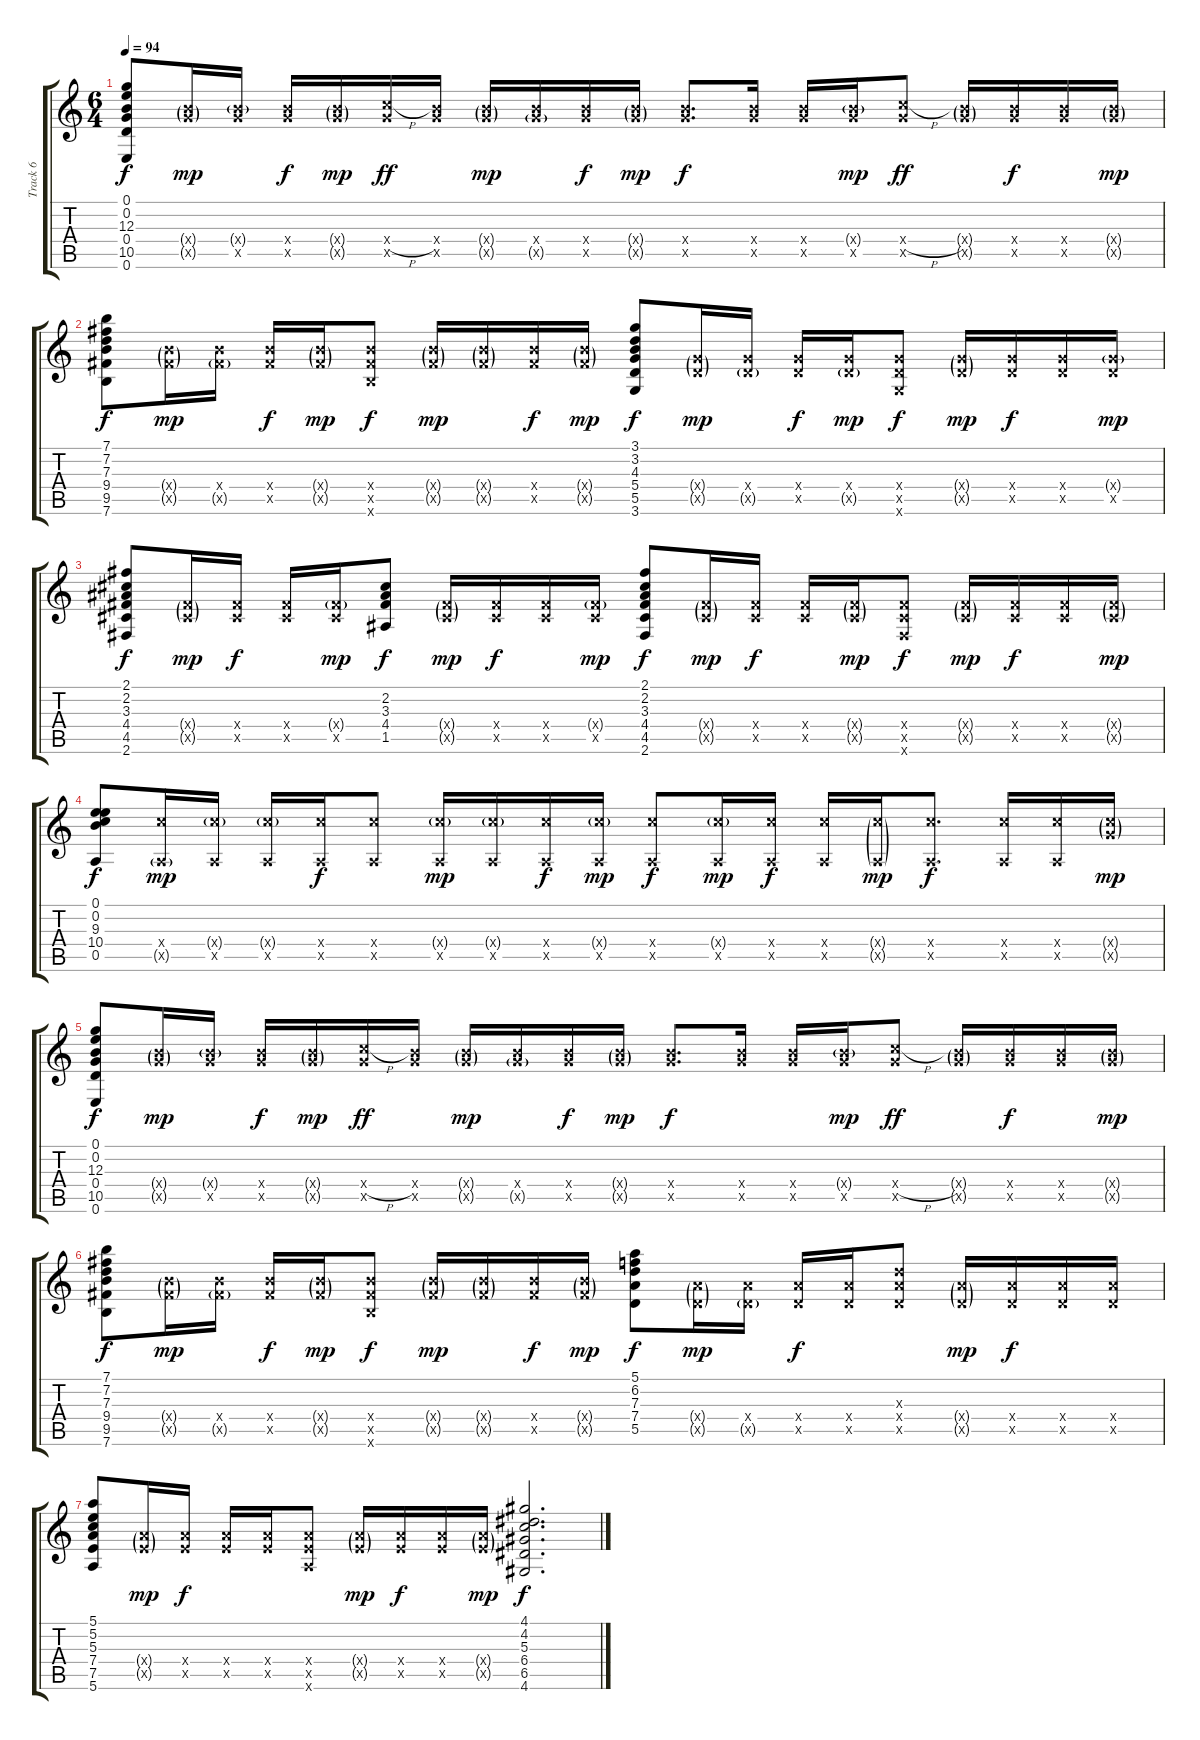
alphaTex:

\track ("Track 6" "Track 6") {instrument acousticguitarsteel}
\staff {score tabs}
\tuning (E4 B3 G3 D3 A2 E2) {hide}
\ts (6 4)
\tempo 94
\clef g2
\ks c
(0.1 0.2 12.3 0.4 10.5 0.6).8{dy f} (9.4{g x} 10.5{g x}).16{dy mp} (9.4{g x} 10.5{x}).16 (9.4{x} 10.5{x}).16{dy f} (9.4{g x} 10.5{g x}).16{dy mp} (10.4{h x} 10.5{x}).16{dy ff} (9.4{x} 10.5{x}).16 (9.4{g x} 10.5{g x}).16{dy mp} (9.4{x} 10.5{g x}).16 (9.4{x} 10.5{x}).16{dy f} (9.4{g x} 10.5{g x}).16{dy mp} (9.4{x} 10.5{x}).8{d dy f} (9.4{x} 10.5{x}).16 (9.4{x} 10.5{x}).16 (9.4{g x} 10.5{x}).16{dy mp} (10.4{h x} 10.5{x}).8{dy ff} (9.4{g x} 10.5{g x}).16 (9.4{x} 10.5{x}).16{dy f} (9.4{x} 10.5{x}).16 (9.4{g x} 10.5{g x}).16{dy mp} |
(7.1 7.2 7.3 9.4 9.5 7.6).8{dy f} (9.4{g x} 9.5{g x}).16{dy mp} (9.4{x} 9.5{g x}).16 (9.4{x} 9.5{x}).16{dy f} (9.4{g x} 9.5{g x}).16{dy mp} (9.4{x} 9.5{x} 7.6{x}).8{dy f} (9.4{g x} 9.5{g x}).16{dy mp} (9.4{g x} 9.5{g x}).16 (9.4{x} 9.5{x}).16{dy f} (9.4{g x} 9.5{g x}).16{dy mp} (3.1 3.2 4.3 5.4 5.5 3.6).8{dy f} (5.4{g x} 5.5{g x}).16{dy mp} (5.4{x} 5.5{g x}).16 (5.4{x} 5.5{x}).16{dy f} (5.4{x} 5.5{g x}).16{dy mp} (5.4{x} 5.5{x} 3.6{x}).8{dy f} (5.4{g x} 5.5{g x}).16{dy mp} (5.4{x} 5.5{x}).16{dy f} (5.4{x} 5.5{x}).16 (5.4{g x} 5.5{x}).16{dy mp} |
(2.1 2.2 3.3 4.4 4.5 2.6).8{dy f} (4.4{g x} 4.5{g x}).16{dy mp} (4.4{x} 4.5{x}).16{dy f} (4.4{x} 4.5{x}).16 (4.4{g x} 4.5{x}).16{dy mp} (2.2 3.3 4.4 1.5).8{dy f} (4.4{g x} 4.5{g x}).16{dy mp} (4.4{x} 4.5{x}).16{dy f} (4.4{x} 4.5{x}).16 (4.4{g x} 4.5{x}).16{dy mp} (2.1 2.2 3.3 4.4 4.5 2.6).8{dy f} (4.4{g x} 4.5{g x}).16{dy mp} (4.4{x} 4.5{x}).16{dy f} (4.4{x} 4.5{x}).16 (4.4{g x} 4.5{g x}).16{dy mp} (4.4{x} 4.5{x} 2.6{x}).8{dy f} (4.4{g x} 4.5{g x}).16{dy mp} (4.4{x} 4.5{x}).16{dy f} (4.4{x} 4.5{x}).16 (4.4{g x} 4.5{g x}).16{dy mp} |
(0.1 0.2 9.3 10.4 0.5).8{dy f} (10.4{x} 0.5{g x}).16{dy mp} (10.4{g x} 0.5{x}).16 (10.4{g x} 0.5{x}).16 (10.4{x} 0.5{x}).16{dy f} (10.4{x} 0.5{x}).8 (10.4{g x} 0.5{x}).16{dy mp} (10.4{g x} 0.5{x}).16 (10.4{x} 0.5{x}).16{dy f} (10.4{g x} 0.5{x}).16{dy mp} (10.4{x} 0.5{x}).8{dy f} (10.4{g x} 0.5{x}).16{dy mp} (10.4{x} 0.5{x}).16{dy f} (10.4{x} 0.5{x}).16 (10.4{g x} 0.5{g x}).16{dy mp} (10.4{x} 0.5{x}).8{d dy f} (10.4{x} 0.5{x}).16 (10.4{x} 0.5{x}).16 (10.4{g x} 10.5{g x}).16{dy mp} |
(0.1 0.2 12.3 0.4 10.5 0.6).8{dy f} (9.4{g x} 10.5{g x}).16{dy mp} (9.4{g x} 10.5{x}).16 (9.4{x} 10.5{x}).16{dy f} (9.4{g x} 10.5{g x}).16{dy mp} (10.4{h x} 10.5{x}).16{dy ff} (9.4{x} 10.5{x}).16 (9.4{g x} 10.5{g x}).16{dy mp} (9.4{x} 10.5{g x}).16 (9.4{x} 10.5{x}).16{dy f} (9.4{g x} 10.5{g x}).16{dy mp} (9.4{x} 10.5{x}).8{d dy f} (9.4{x} 10.5{x}).16 (9.4{x} 10.5{x}).16 (9.4{g x} 10.5{x}).16{dy mp} (10.4{h x} 10.5{x}).8{dy ff} (9.4{g x} 10.5{g x}).16 (9.4{x} 10.5{x}).16{dy f} (9.4{x} 10.5{x}).16 (9.4{g x} 10.5{g x}).16{dy mp} |
(7.1 7.2 7.3 9.4 9.5 7.6).8{dy f} (9.4{g x} 9.5{g x}).16{dy mp} (9.4{x} 9.5{g x}).16 (9.4{x} 9.5{x}).16{dy f} (9.4{g x} 9.5{g x}).16{dy mp} (9.4{x} 9.5{x} 7.6{x}).8{dy f} (9.4{g x} 9.5{g x}).16{dy mp} (9.4{g x} 9.5{g x}).16 (9.4{x} 9.5{x}).16{dy f} (9.4{g x} 9.5{g x}).16{dy mp} (5.1 6.2 7.3 7.4 5.5).8{dy f} (7.4{g x} 5.5{g x}).16{dy mp} (7.4{x} 5.5{g x}).16 (7.4{x} 5.5{x}).16{dy f} (7.4{x} 5.5{x}).16 (7.3{x} 7.4{x} 5.5{x}).8 (7.4{g x} 5.5{g x}).16{dy mp} (7.4{x} 5.5{x}).16{dy f} (7.4{x} 5.5{x}).16 (7.4{x} 5.5{x}).16 |
(5.1 5.2 5.3 7.4 7.5 5.6).8 (7.4{g x} 7.5{g x}).16{dy mp} (7.4{x} 7.5{x}).16{dy f} (7.4{x} 7.5{x}).16 (7.4{x} 7.5{x}).16 (7.4{x} 7.5{x} 5.6{x}).8 (7.4{g x} 7.5{g x}).16{dy mp} (7.4{x} 7.5{x}).16{dy f} (7.4{x} 7.5{x}).16 (7.4{g x} 7.5{g x}).16{dy mp} (4.1 4.2 5.3 6.4 6.5 4.6).2{d dy f}
